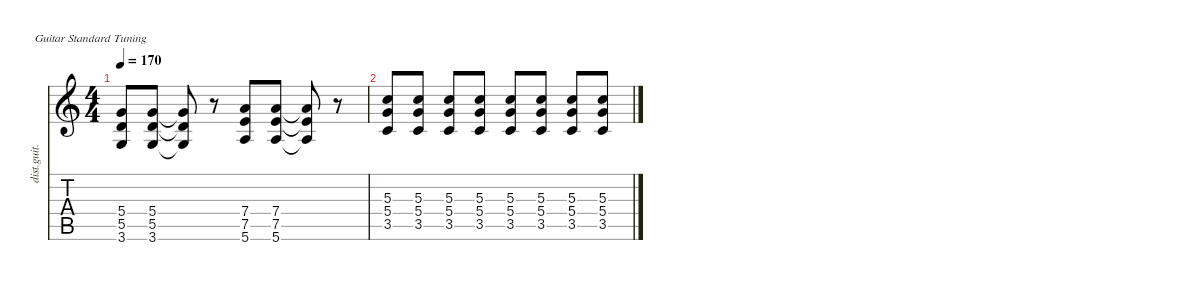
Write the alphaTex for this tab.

\defaultSystemsLayout 4
\hideDynamics
\bracketExtendMode nobrackets
\otherSystemsTrackNameOrientation horizontal
\track ("Piste 1" "dist.guit.") {instrument distortionguitar}
\staff {score tabs}
\tuning (E4 B3 G3 D3 A2 E2)
\ts (4 4)
\tempo 170
\clef g2
\ks c
(5.4 5.5 3.6).8{dy f beam Up} (5.4 5.5 3.6).8{beam Up} (5.4{t} 5.5{t} 3.6{t}).8{beam Up} r.8{beam Up} (7.4 7.5 5.6).8{beam Up} (7.4 7.5 5.6).8{beam Up} (7.4{t} 7.5{t} 5.6{t}).8{beam Up} r.8{beam Up} |
(5.3 5.4 3.5).8{beam Up} (5.3 5.4 3.5).8{beam Up} (5.3 5.4 3.5).8{beam Up} (5.3 5.4 3.5).8{beam Up} (5.3 5.4 3.5).8{beam Up} (5.3 5.4 3.5).8{beam Up} (5.3 5.4 3.5).8{beam Up} (5.3 5.4 3.5).8{beam Up}
